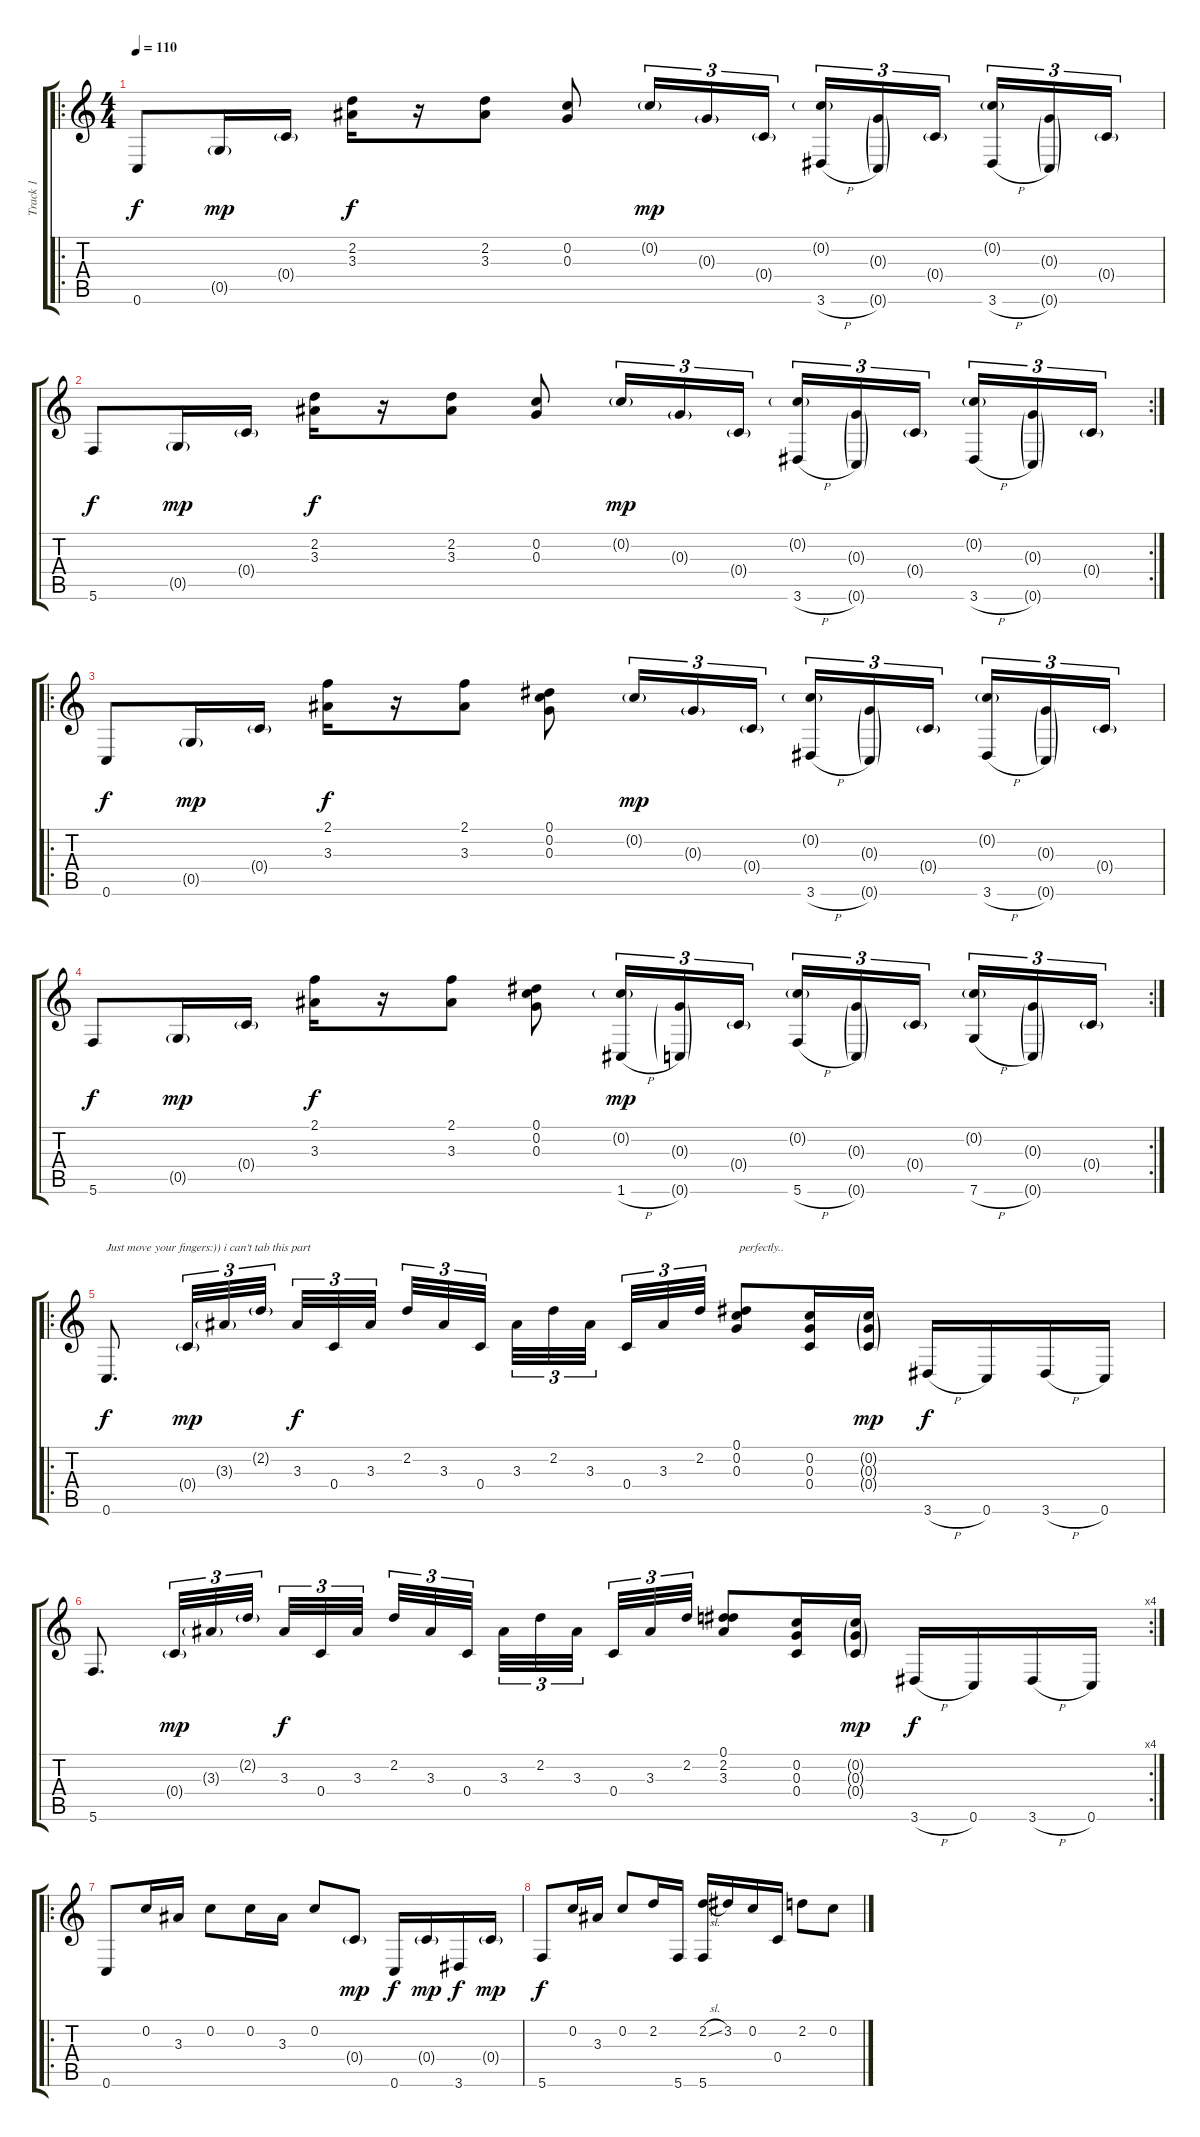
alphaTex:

\track ("Track 1" "Track 1") {instrument acousticguitarsteel}
\staff {score tabs}
\tuning (Eb4 C4 G3 C3 G2 C2) {hide}
\ro
\ts (4 4)
\tempo 110
\clef g2
\ks c
0.6.8{dy f} 0.5{g}.16{dy mp} 0.4{g}.16 (2.2 3.3).16{dy f} r.16 (2.2 3.3).8 (0.2 0.3).8 0.2{g}.16{tu (3 2) dy mp} 0.3{g}.16{tu (3 2)} 0.4{g}.16{tu (3 2)} (0.2{g} 3.6{h}).16{tu (3 2)} (0.3{g} 0.6{g}).16{tu (3 2)} 0.4{g}.16{tu (3 2) beam splitsecondary} (0.2{g} 3.6{h}).16{tu (3 2)} (0.3{g} 0.6{g}).16{tu (3 2)} 0.4{g}.16{tu (3 2)} |
\rc 2
5.6.8{dy f} 0.5{g}.16{dy mp} 0.4{g}.16 (2.2 3.3).16{dy f} r.16 (2.2 3.3).8 (0.2 0.3).8 0.2{g}.16{tu (3 2) dy mp} 0.3{g}.16{tu (3 2)} 0.4{g}.16{tu (3 2)} (0.2{g} 3.6{h}).16{tu (3 2)} (0.3{g} 0.6{g}).16{tu (3 2)} 0.4{g}.16{tu (3 2) beam splitsecondary} (0.2{g} 3.6{h}).16{tu (3 2)} (0.3{g} 0.6{g}).16{tu (3 2)} 0.4{g}.16{tu (3 2)} |
\ro
0.6.8{dy f} 0.5{g}.16{dy mp} 0.4{g}.16 (2.1 3.3).16{dy f} r.16 (2.1 3.3).8 (0.1 0.2 0.3).8 0.2{g}.16{tu (3 2) dy mp} 0.3{g}.16{tu (3 2)} 0.4{g}.16{tu (3 2)} (0.2{g} 3.6{h}).16{tu (3 2)} (0.3{g} 0.6{g}).16{tu (3 2)} 0.4{g}.16{tu (3 2) beam splitsecondary} (0.2{g} 3.6{h}).16{tu (3 2)} (0.3{g} 0.6{g}).16{tu (3 2)} 0.4{g}.16{tu (3 2)} |
\rc 2
5.6.8{dy f} 0.5{g}.16{dy mp} 0.4{g}.16 (2.1 3.3).16{dy f} r.16 (2.1 3.3).8 (0.1 0.2 0.3).8 (0.2{g} 1.6{h}).16{tu (3 2) dy mp} (0.3{g} 0.6{g}).16{tu (3 2)} 0.4{g}.16{tu (3 2)} (0.2{g} 5.6{h}).16{tu (3 2)} (0.3{g} 0.6{g}).16{tu (3 2)} 0.4{g}.16{tu (3 2) beam splitsecondary} (0.2{g} 7.6{h}).16{tu (3 2)} (0.3{g} 0.6{g}).16{tu (3 2)} 0.4{g}.16{tu (3 2)} |
\ro
0.6.8{d txt "Just move your fingers:)) i can't tab this part" dy f} 0.4{g}.32{tu (3 2) dy mp} 3.3{g}.32{tu (3 2)} 2.2{g}.32{tu (3 2)} 3.3.32{tu (3 2) dy f} 0.4.32{tu (3 2)} 3.3.32{tu (3 2) beam splitsecondary} 2.2.32{tu (3 2)} 3.3.32{tu (3 2)} 0.4.32{tu (3 2) beam splitsecondary} 3.3.32{tu (3 2)} 2.2.32{tu (3 2)} 3.3.32{tu (3 2) beam splitsecondary} 0.4.32{tu (3 2)} 3.3.32{tu (3 2)} 2.2.32{tu (3 2)} (0.1 0.2 0.3).8{txt " perfectly.."} (0.2 0.3 0.4).16 (0.2{g} 0.3{g} 0.4{g}).16{dy mp} 3.6{h}.16{dy f} 0.6.16 3.6{h}.16 0.6.16 |
\rc 4
5.6.8{d} 0.4{g}.32{tu (3 2) dy mp} 3.3{g}.32{tu (3 2)} 2.2{g}.32{tu (3 2)} 3.3.32{tu (3 2) dy f} 0.4.32{tu (3 2)} 3.3.32{tu (3 2) beam splitsecondary} 2.2.32{tu (3 2)} 3.3.32{tu (3 2)} 0.4.32{tu (3 2) beam splitsecondary} 3.3.32{tu (3 2)} 2.2.32{tu (3 2)} 3.3.32{tu (3 2) beam splitsecondary} 0.4.32{tu (3 2)} 3.3.32{tu (3 2)} 2.2.32{tu (3 2)} (0.1 2.2 3.3).8 (0.2 0.3 0.4).16 (0.2{g} 0.3{g} 0.4{g}).16{dy mp} 3.6{h}.16{dy f} 0.6.16 3.6{h}.16 0.6.16 |
\ro
0.6.8 0.2.16 3.3.16 0.2.8 0.2.16 3.3.16 0.2.8 0.4{g}.8{dy mp} 0.6.16{dy f} 0.4{g}.16{dy mp} 3.6.16{dy f} 0.4{g}.16{dy mp} |
5.6.8{dy f} 0.2.16 3.3.16 0.2.8 2.2.16 5.6.16 (2.2{sl} 5.6).16 3.2.16 0.2.16 0.4.16 2.2.8 0.2.8
